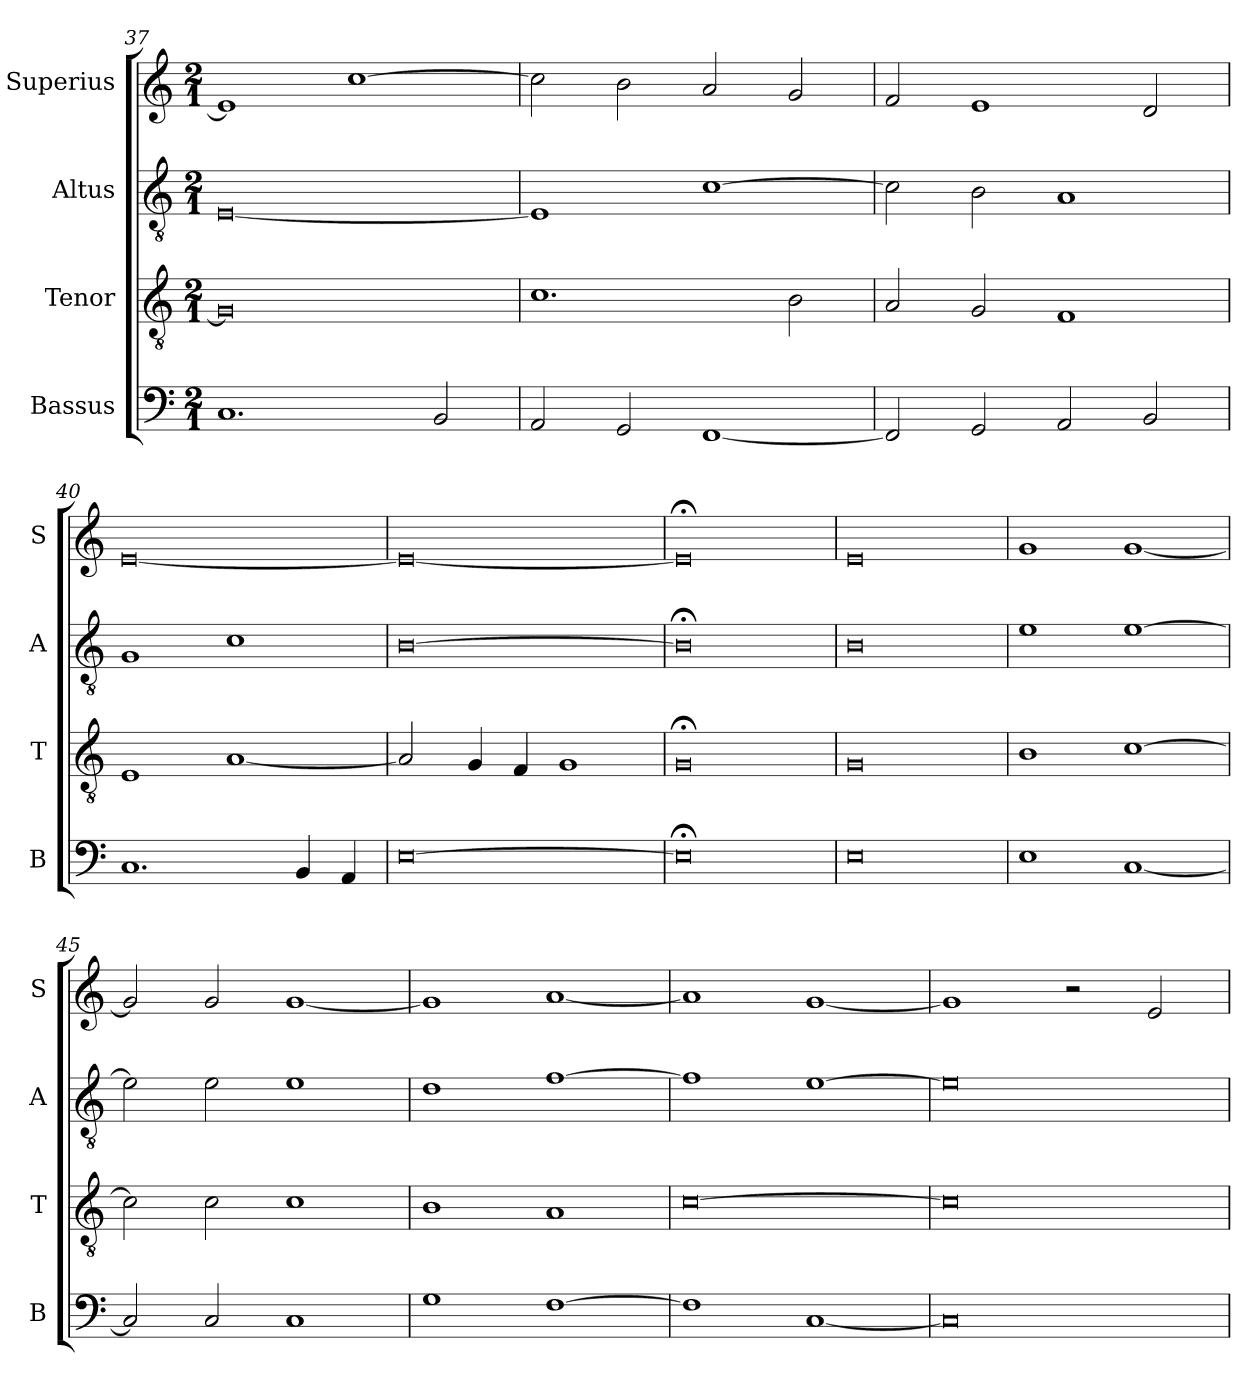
**kern	**kern	**kern	**kern
*part4	*part3	*part2	*part1
*staff4	*staff3	*staff2	*staff1
*I"Bassus	*I"Tenor	*I"Altus	*I"Superius
*I'B	*I'T	*I'A	*I'S
*clefF4	*clefGv2	*clefGv2	*clefG2
*k[]	*k[]	*k[]	*k[]
*C:	*C:	*C:	*C:
*M2/1	*M2/1	*M2/1	*M2/1
=37	=37	=37	=37
1.C	0G]	[0E	1e]
.	.	.	[1cc
2BB	.	.	.
=38	=38	=38	=38
2AA	1.c	1E]	2cc]
2GG	.	.	2b
[1FF	.	[1c	2a
.	2B	.	2g
=39	=39	=39	=39
2FF]	2A	2c]	2f
2GG	2G	2B	1e
2AA	1F	1A	.
2BB	.	.	2d
=40	=40	=40	=40
1.C	1E	1G	[0e
.	[1A	1c	.
4BB	.	.	.
4AA	.	.	.
=41	=41	=41	=41
[0E	2A]	[0B	0e_
.	4G	.	.
.	4F	.	.
.	1G	.	.
=42	=42	=42	=42
0E;<]	0G;<	0B;<]	0e;<]
=43	=43	=43	=43
0E	0G	0B	0e
=44	=44	=44	=44
1E	1B	1e	1g
[1C	[1c	[1e	[1g
=45	=45	=45	=45
2C]	2c]	2e]	2g]
2C	2c	2e	2g
1C	1c	1e	[1g
=46	=46	=46	=46
1G	1B	1d	1g]
[1F	1A	[1f	[1a
=47	=47	=47	=47
1F]	[0c	1f]	1a]
[1C	.	[1e	[1g
=48	=48	=48	=48
0C]	0c]	0e]	1g]
.	.	.	2r
.	.	.	2e
=	=	=	=
*-	*-	*-	*-
